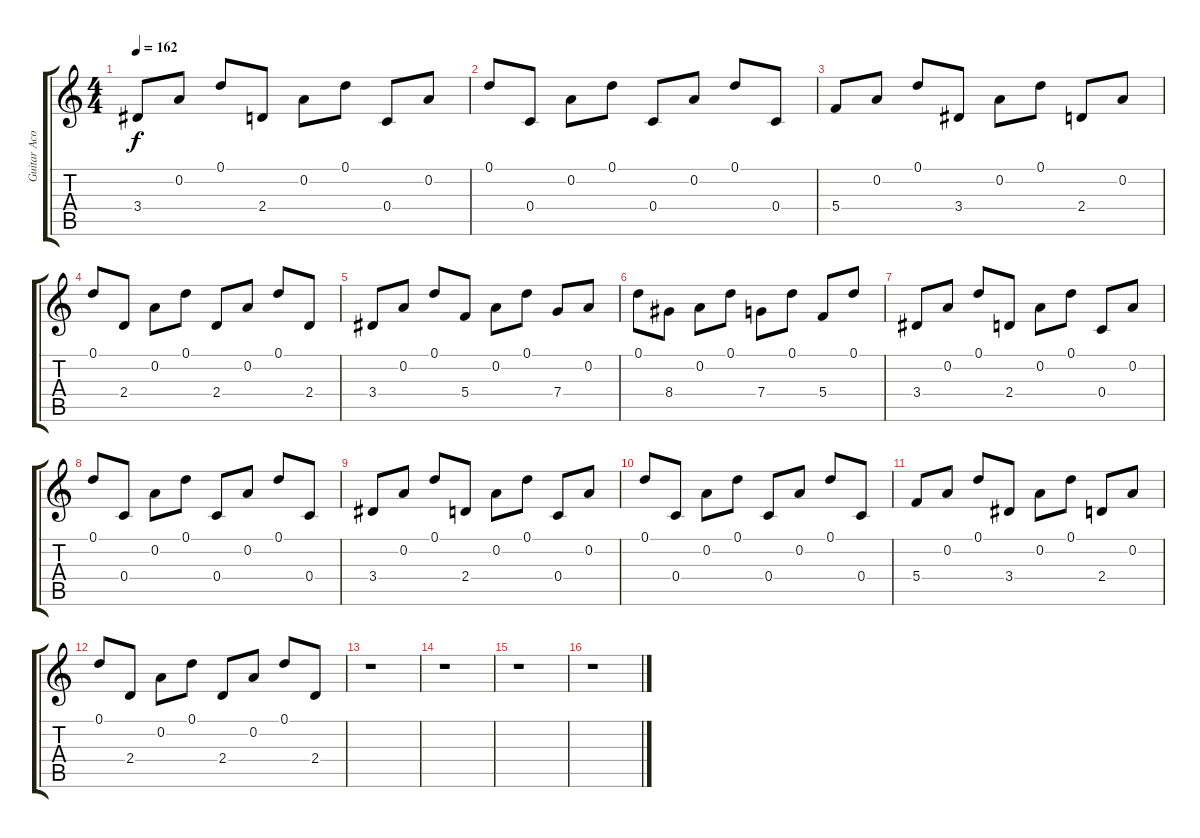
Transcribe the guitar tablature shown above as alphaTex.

\track ("Guitar Acoustic" "Guitar Aco") {instrument acousticguitarsteel}
\staff {score tabs}
\tuning (D4 A3 F3 C3 G2 C2) {hide}
\ts (4 4)
\tempo 162
\clef g2
\ks c
3.4.8{dy f} 0.2.8 0.1.8 2.4.8 0.2.8 0.1.8 0.4.8 0.2.8 |
0.1.8 0.4.8 0.2.8 0.1.8 0.4.8 0.2.8 0.1.8 0.4.8 |
5.4.8 0.2.8 0.1.8 3.4.8 0.2.8 0.1.8 2.4.8 0.2.8 |
0.1.8 2.4.8 0.2.8 0.1.8 2.4.8 0.2.8 0.1.8 2.4.8 |
3.4.8 0.2.8 0.1.8 5.4.8 0.2.8 0.1.8 7.4.8 0.2.8 |
0.1.8 8.4.8 0.2.8 0.1.8 7.4.8 0.1.8 5.4.8 0.1.8 |
3.4.8 0.2.8 0.1.8 2.4.8 0.2.8 0.1.8 0.4.8 0.2.8 |
0.1.8 0.4.8 0.2.8 0.1.8 0.4.8 0.2.8 0.1.8 0.4.8 |
3.4.8 0.2.8 0.1.8 2.4.8 0.2.8 0.1.8 0.4.8 0.2.8 |
0.1.8 0.4.8 0.2.8 0.1.8 0.4.8 0.2.8 0.1.8 0.4.8 |
5.4.8 0.2.8 0.1.8 3.4.8 0.2.8 0.1.8 2.4.8 0.2.8 |
0.1.8 2.4.8 0.2.8 0.1.8 2.4.8 0.2.8 0.1.8 2.4.8 |
r.1 |
r.1 |
r.1 |
r.1
